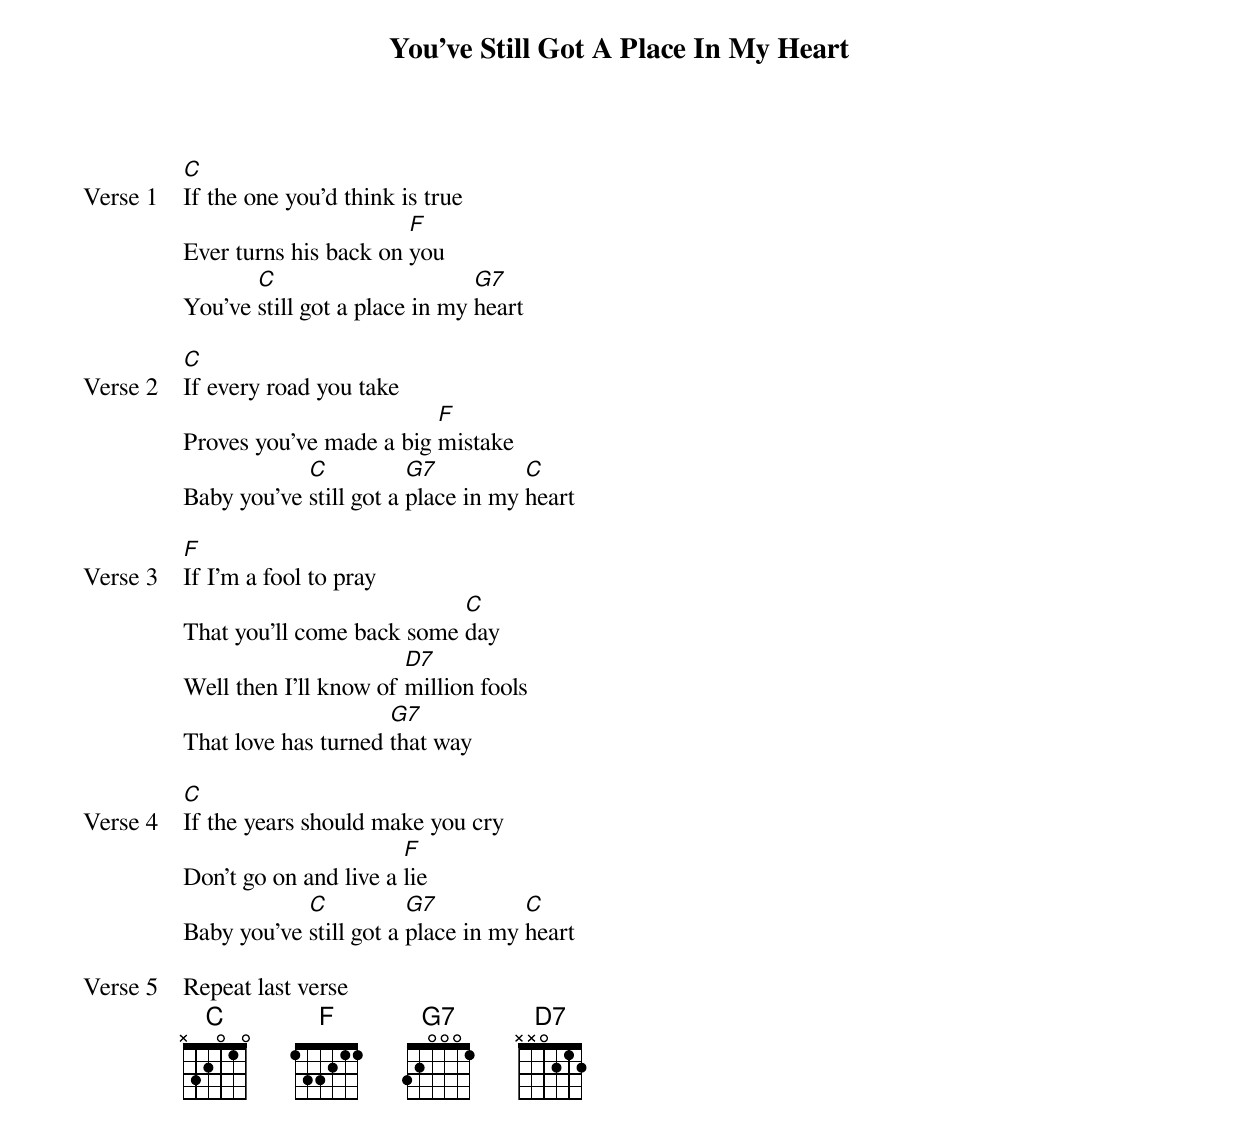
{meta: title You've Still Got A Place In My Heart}
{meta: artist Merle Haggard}
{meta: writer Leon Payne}

{start_of_verse: Verse 1}
[C]If the one you'd think is true
Ever turns his back on [F]you
You've [C]still got a place in my [G7]heart
{end_of_verse}

{start_of_verse: Verse 2}
[C]If every road you take
Proves you've made a big [F]mistake
Baby you've [C]still got a [G7]place in my [C]heart
{end_of_verse}

{start_of_verse: Verse 3}
[F]If I'm a fool to pray
That you'll come back some [C]day
Well then I'll know of [D7]million fools
That love has turned [G7]that way
{end_of_verse}

{start_of_verse: Verse 4}
[C]If the years should make you cry
Don't go on and live a [F]lie
Baby you've [C]still got a [G7]place in my [C]heart
{end_of_verse}

{start_of_verse: Verse 5}
Repeat last verse
{end_of_verse}
